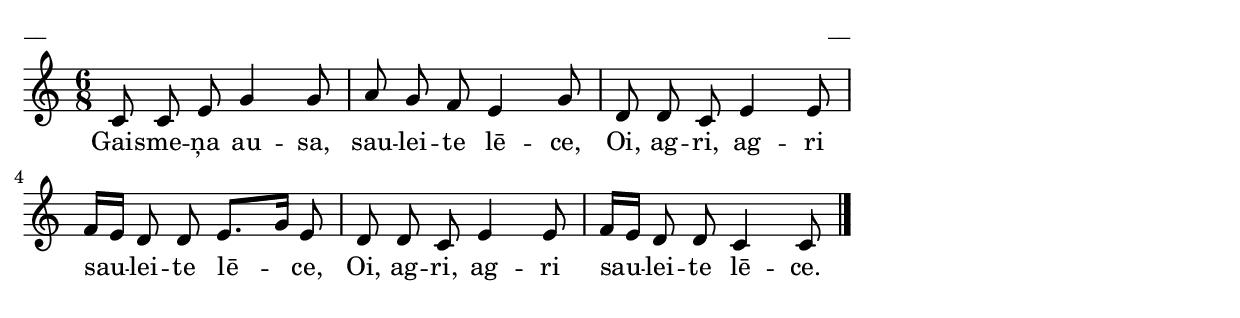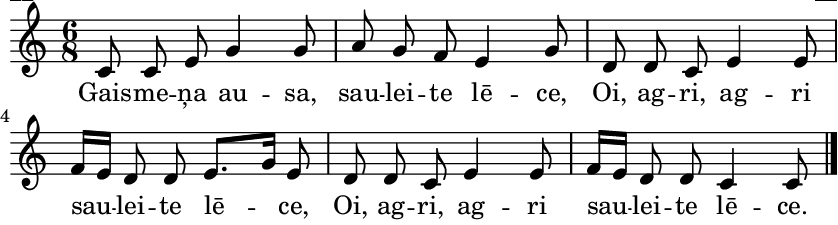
\version "2.13.18"
#(ly:set-option 'crop #t)

%\header {
%    title = "Gaismeņa ausa"
%}
\paper {
line-width = 14\cm
left-margin = 0.4\cm
between-system-padding = 0.1\cm
between-system-space = 0.1\cm
}
\layout {
indent = #0
ragged-last = ##f
}

voiceA = \relative c' {
\clef "treble"
\key c \major
\time 6/8
c8 c e g4 g8 | a8 g f e4 g8 |
d8 d c e4 e8 | f16[ e] d8 d e8.[ g16] e8 |
d8 d c e4 e8 | f16[ e] d8 d c4 c8 
\bar "|."
} 



lyricA = \lyricmode {
Gais -- me -- ņa au -- sa, sau -- lei -- te lē -- ce,
Oi, ag -- ri, ag -- ri sau -- lei -- te lē -- ce,
Oi, ag -- ri, ag -- ri sau -- lei -- te lē -- ce.
}


fullScore = <<
\new Staff {
<<
\new Voice = "voiceA" { \oneVoice \autoBeamOff \voiceA }
\new Lyrics \lyricsto "voiceA" \lyricA
>>
}
>>

\score {
\fullScore
\header { piece = "__" opus = "__" }
}
\markup { \with-color #(x11-color 'white) \sans \smaller "__" }
\score {
\unfoldRepeats
\fullScore
\midi {
\context { \Staff \remove "Staff_performer" }
\context { \Voice \consists "Staff_performer" }
}
}


